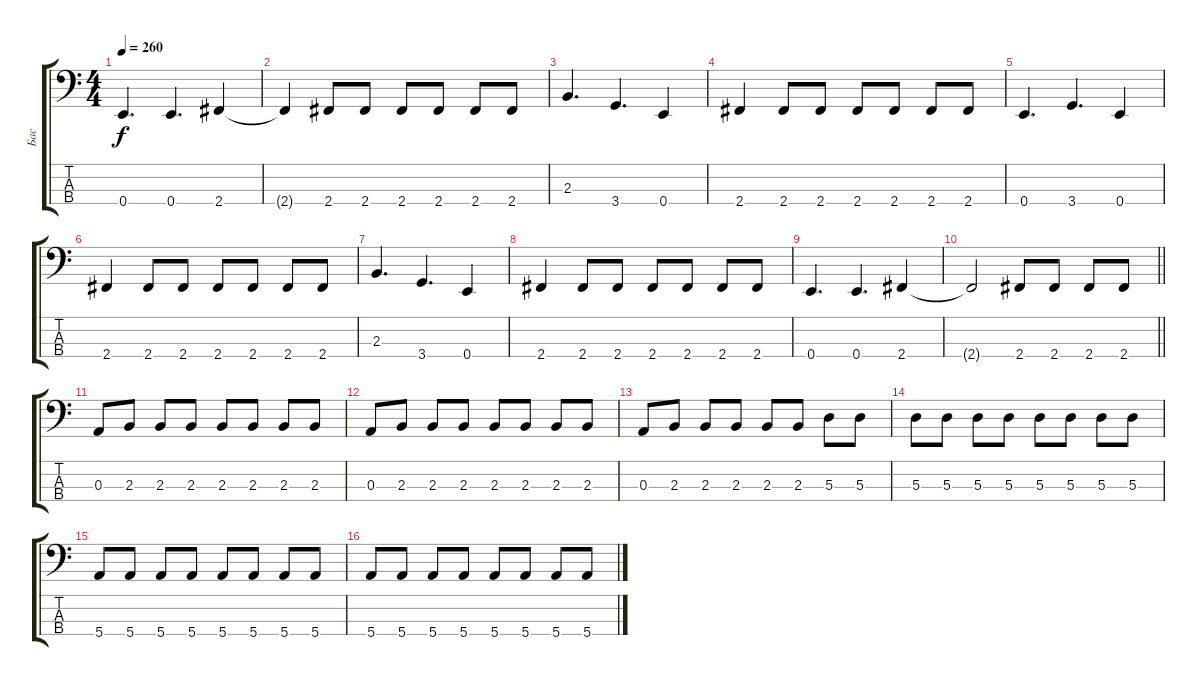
\track ("Бас" "Бас") {instrument electricbassfinger}
\staff {score tabs}
\tuning (G2 D2 A1 E1) {hide}
\ts (4 4)
\tempo 260
\clef f4
\ks c
0.4.4{d dy f} 0.4.4{d} 2.4.4 |
2.4{t}.4 2.4.8 2.4.8 2.4.8 2.4.8 2.4.8 2.4.8 |
2.3.4{d} 3.4.4{d} 0.4.4 |
2.4.4 2.4.8 2.4.8 2.4.8 2.4.8 2.4.8 2.4.8 |
0.4.4{d} 3.4.4{d} 0.4.4 |
2.4.4 2.4.8 2.4.8 2.4.8 2.4.8 2.4.8 2.4.8 |
2.3.4{d} 3.4.4{d} 0.4.4 |
2.4.4 2.4.8 2.4.8 2.4.8 2.4.8 2.4.8 2.4.8 |
0.4.4{d} 0.4.4{d} 2.4.4 |
\barLineRight lightlight
2.4{t}.2 2.4.8 2.4.8 2.4.8 2.4.8 |
0.3.8 2.3.8 2.3.8 2.3.8 2.3.8 2.3.8 2.3.8 2.3.8 |
0.3.8 2.3.8 2.3.8 2.3.8 2.3.8 2.3.8 2.3.8 2.3.8 |
0.3.8 2.3.8 2.3.8 2.3.8 2.3.8 2.3.8 5.3.8 5.3.8 |
5.3.8 5.3.8 5.3.8 5.3.8 5.3.8 5.3.8 5.3.8 5.3.8 |
5.4.8 5.4.8 5.4.8 5.4.8 5.4.8 5.4.8 5.4.8 5.4.8 |
5.4.8 5.4.8 5.4.8 5.4.8 5.4.8 5.4.8 5.4.8 5.4.8
